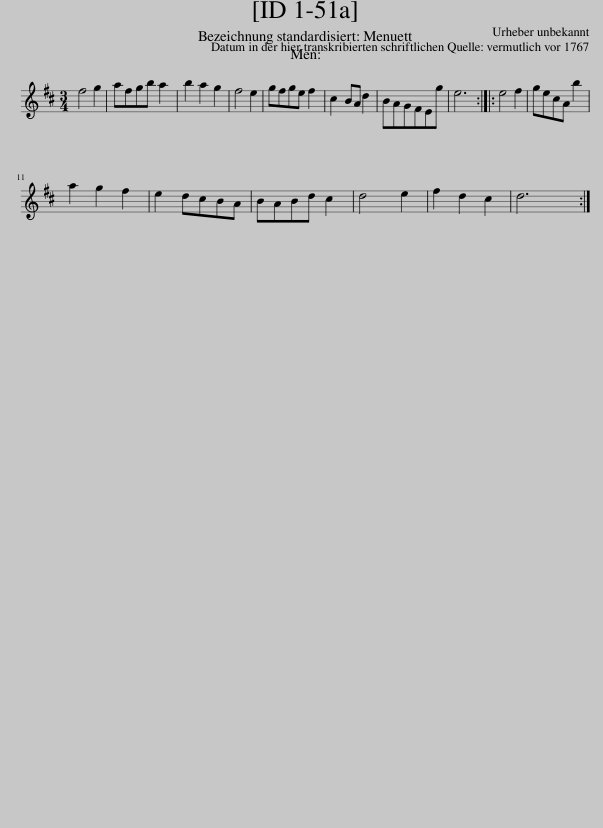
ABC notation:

X:1
L:1/8
M:3/4
I:linebreak $
K:D
V:1 treble
V:1
 f4 g2 | afgb a2 | b2 a2 g2 | f4 e2 | gfge f2 | %5
 c2 BA d2 | BAGFEg | e6 :: e4 f2 | gecA b2 |$ %10
 a2 g2 f2 | e2 dcBA | BABd c2 | d4 e2 | f2 d2 c2 | %15
 d6 :| %16
